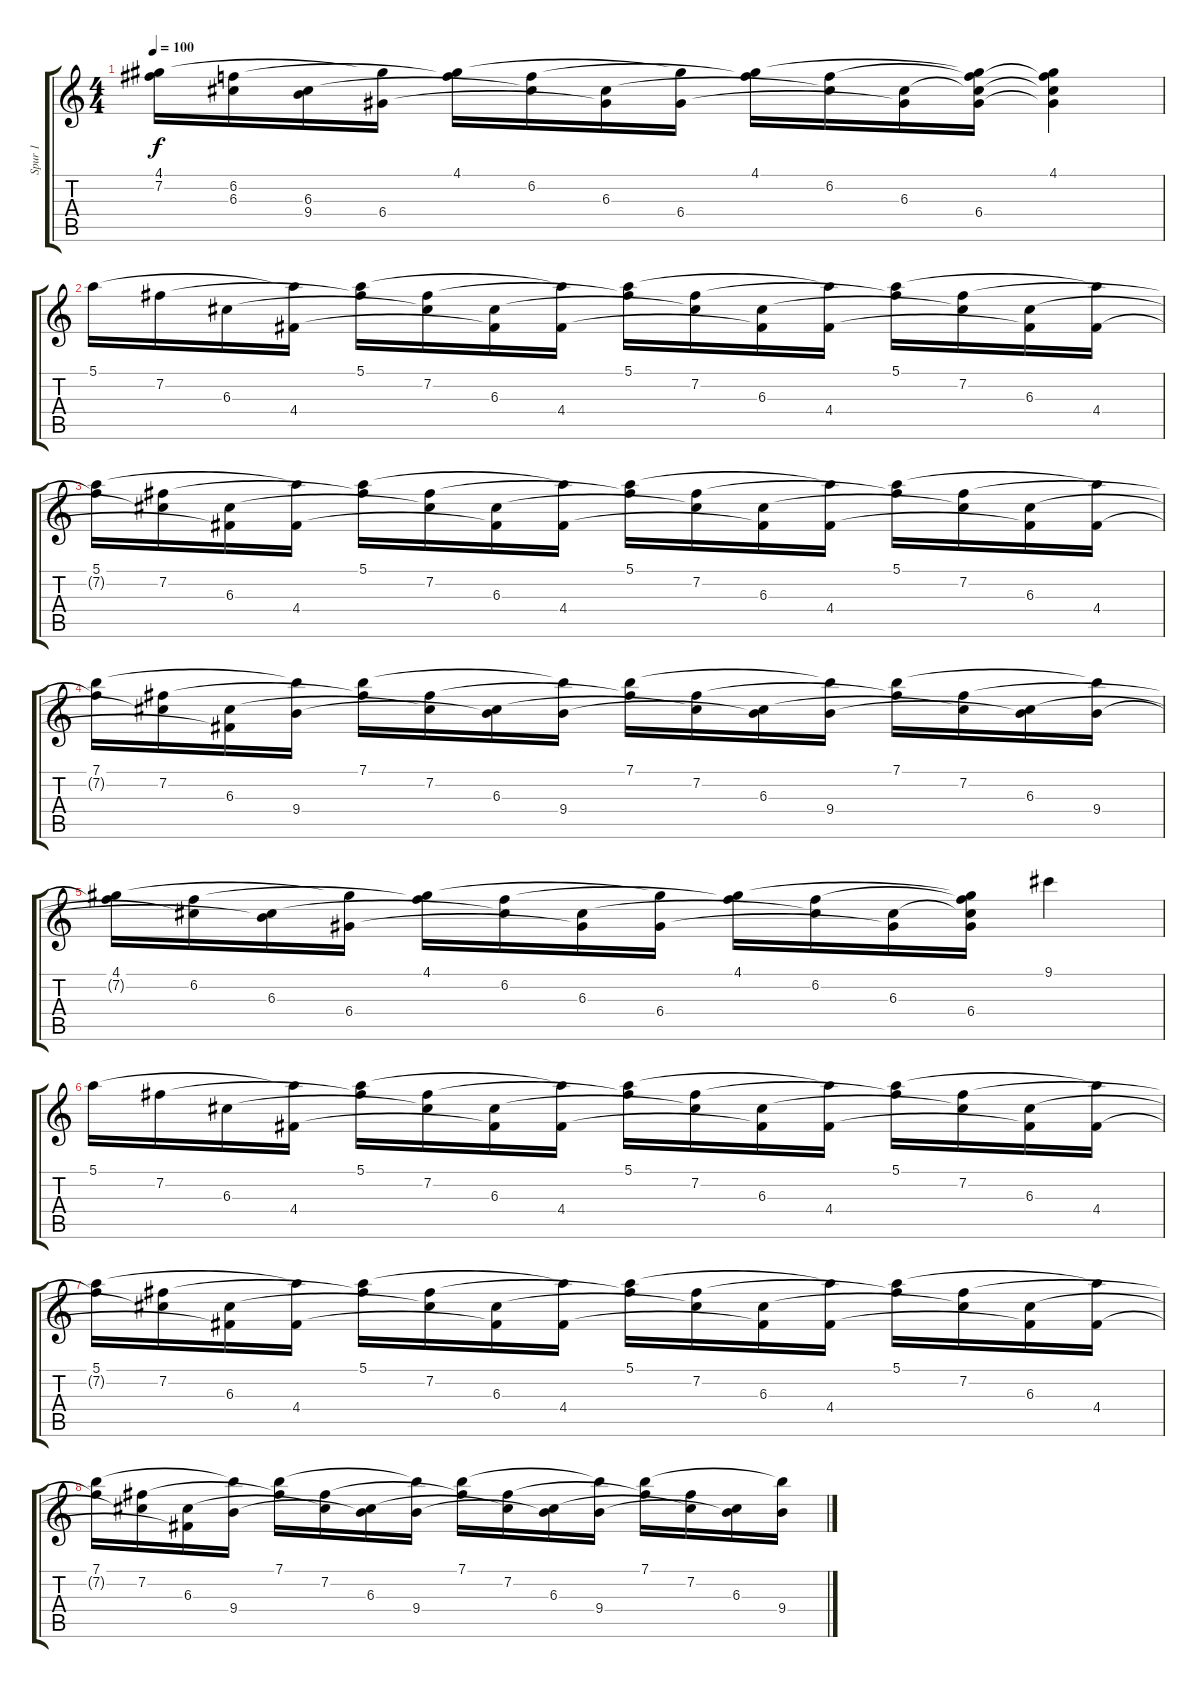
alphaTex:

\track ("Spur 1" "Spur 1") {instrument acousticguitarnylon}
\staff {score tabs}
\tuning (E4 B3 G3 D3 A2 E2) {hide}
\ts (4 4)
\tempo 100
\clef g2
\ks c
(4.1 7.2{t}).16{dy f} (6.2 6.3{t}).16 (6.3 9.4{t}).16 (4.1{t} 6.4).16 (4.1 6.2{t}).16 (6.2 6.3{t}).16 (6.3 6.4{t}).16 (4.1{t} 6.4).16 (4.1 6.2{t}).16 (6.2 6.3{t}).16 (6.3 6.4{t}).16 (4.1{t} 6.2{t} 6.3{t} 6.4).16 (4.1 6.2{t} 6.3{t} 6.4{t}).4 |
5.1.16 7.2.16 6.3.16 (5.1{t} 4.4).16 (5.1 7.2{t}).16 (7.2 6.3{t}).16 (6.3 4.4{t}).16 (5.1{t} 4.4).16 (5.1 7.2{t}).16 (7.2 6.3{t}).16 (6.3 4.4{t}).16 (5.1{t} 4.4).16 (5.1 7.2{t}).16 (7.2 6.3{t}).16 (6.3 4.4{t}).16 (5.1{t} 4.4).16 |
(5.1 7.2{t}).16 (7.2 6.3{t}).16 (6.3 4.4{t}).16 (5.1{t} 4.4).16 (5.1 7.2{t}).16 (7.2 6.3{t}).16 (6.3 4.4{t}).16 (5.1{t} 4.4).16 (5.1 7.2{t}).16 (7.2 6.3{t}).16 (6.3 4.4{t}).16 (5.1{t} 4.4).16 (5.1 7.2{t}).16 (7.2 6.3{t}).16 (6.3 4.4{t}).16 (5.1{t} 4.4).16 |
(7.1 7.2{t}).16 (7.2 6.3{t}).16 (6.3 4.4{t}).16 (7.1{t} 9.4).16 (7.1 7.2{t}).16 (7.2 6.3{t}).16 (6.3 9.4{t}).16 (7.1{t} 9.4).16 (7.1 7.2{t}).16 (7.2 6.3{t}).16 (6.3 9.4{t}).16 (7.1{t} 9.4).16 (7.1 7.2{t}).16 (7.2 6.3{t}).16 (6.3 9.4{t}).16 (7.1{t} 9.4).16 |
(4.1 7.2{t}).16 (6.2 6.3{t}).16 (6.3 9.4{t}).16 (4.1{t} 6.4).16 (4.1 6.2{t}).16 (6.2 6.3{t}).16 (6.3 6.4{t}).16 (4.1{t} 6.4).16 (4.1 6.2{t}).16 (6.2 6.3{t}).16 (6.3 6.4{t}).16 (4.1{t} 6.2{t} 6.3{t} 6.4).16 9.1.4 |
5.1.16 7.2.16 6.3.16 (5.1{t} 4.4).16 (5.1 7.2{t}).16 (7.2 6.3{t}).16 (6.3 4.4{t}).16 (5.1{t} 4.4).16 (5.1 7.2{t}).16 (7.2 6.3{t}).16 (6.3 4.4{t}).16 (5.1{t} 4.4).16 (5.1 7.2{t}).16 (7.2 6.3{t}).16 (6.3 4.4{t}).16 (5.1{t} 4.4).16 |
(5.1 7.2{t}).16 (7.2 6.3{t}).16 (6.3 4.4{t}).16 (5.1{t} 4.4).16 (5.1 7.2{t}).16 (7.2 6.3{t}).16 (6.3 4.4{t}).16 (5.1{t} 4.4).16 (5.1 7.2{t}).16 (7.2 6.3{t}).16 (6.3 4.4{t}).16 (5.1{t} 4.4).16 (5.1 7.2{t}).16 (7.2 6.3{t}).16 (6.3 4.4{t}).16 (5.1{t} 4.4).16 |
(7.1 7.2{t}).16 (7.2 6.3{t}).16 (6.3 4.4{t}).16 (7.1{t} 9.4).16 (7.1 7.2{t}).16 (7.2 6.3{t}).16 (6.3 9.4{t}).16 (7.1{t} 9.4).16 (7.1 7.2{t}).16 (7.2 6.3{t}).16 (6.3 9.4{t}).16 (7.1{t} 9.4).16 (7.1 7.2{t}).16 (7.2 6.3{t}).16 (6.3 9.4{t}).16 (7.1{t} 9.4).16
